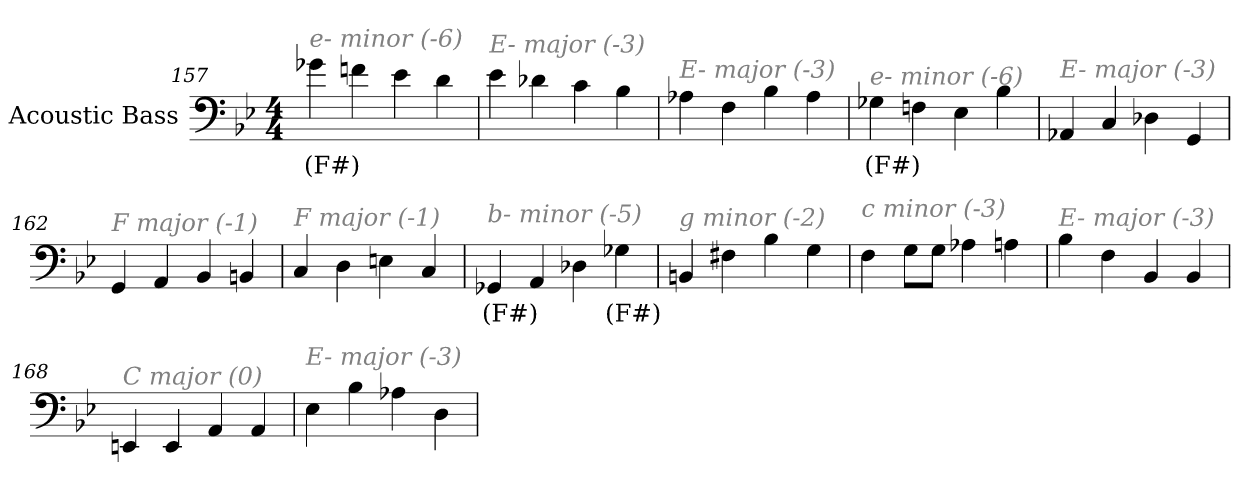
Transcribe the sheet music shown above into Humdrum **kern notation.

**kern	**text
*part1	*part1
*staff1	*staff1
*I"Acoustic Bass	*
*clefF4	*
*ITrd7c12	*
*k[b-e-]	*
*B-:	*
*M4/4	*
=157	=157
!LO:TX:i:color=#808080:t=e- minor (-6)	!
4G-Xi	(F#)
4Fn	.
4E-	.
4D	.
=158	=158
!LO:TX:i:color=#808080:t=E- major (-3)	!
4E-	.
4D-X	.
4C	.
4BB-	.
=159	=159
!LO:TX:i:color=#808080:t=E- major (-3)	!
4AA-X	.
4FF	.
4BB-	.
4AA-	.
=160	=160
!LO:TX:i:color=#808080:t=e- minor (-6)	!
4GG-Xi	(F#)
4FFn	.
4EE-	.
4BB-	.
=161	=161
!LO:TX:i:color=#808080:t=E- major (-3)	!
4AAA-X	.
4CC	.
4DD-X	.
4GGG	.
=162	=162
!LO:TX:i:color=#808080:t=F major (-1)	!
4GGG	.
4AAA	.
4BBB-	.
4BBBn	.
=163	=163
!LO:TX:i:color=#808080:t=F major (-1)	!
4CC	.
4DD	.
4EEn	.
4CC	.
=164	=164
!LO:TX:i:color=#808080:t=b- minor (-5)	!
4GGG-Xi	(F#)
4AAA	.
4DD-X	.
4GG-Xi	(F#)
=165	=165
!LO:TX:i:color=#808080:t=g minor (-2)	!
4BBBn	.
4FF#X	.
4BB-	.
4GG	.
=166	=166
!LO:TX:i:color=#808080:t=c minor (-3)	!
4FF	.
8GGL	.
8GGJ	.
4AA-X	.
4AAn	.
=167	=167
!LO:TX:i:color=#808080:t=E- major (-3)	!
4BB-	.
4FF	.
4BBB-	.
4BBB-	.
=168	=168
!LO:TX:i:color=#808080:t=C major (0)	!
4EEEn	.
4EEE	.
4AAA	.
4AAA	.
=169	=169
!LO:TX:i:color=#808080:t=E- major (-3)	!
4EE-	.
4BB-	.
4AA-X	.
4DD	.
=	=
*-	*-
